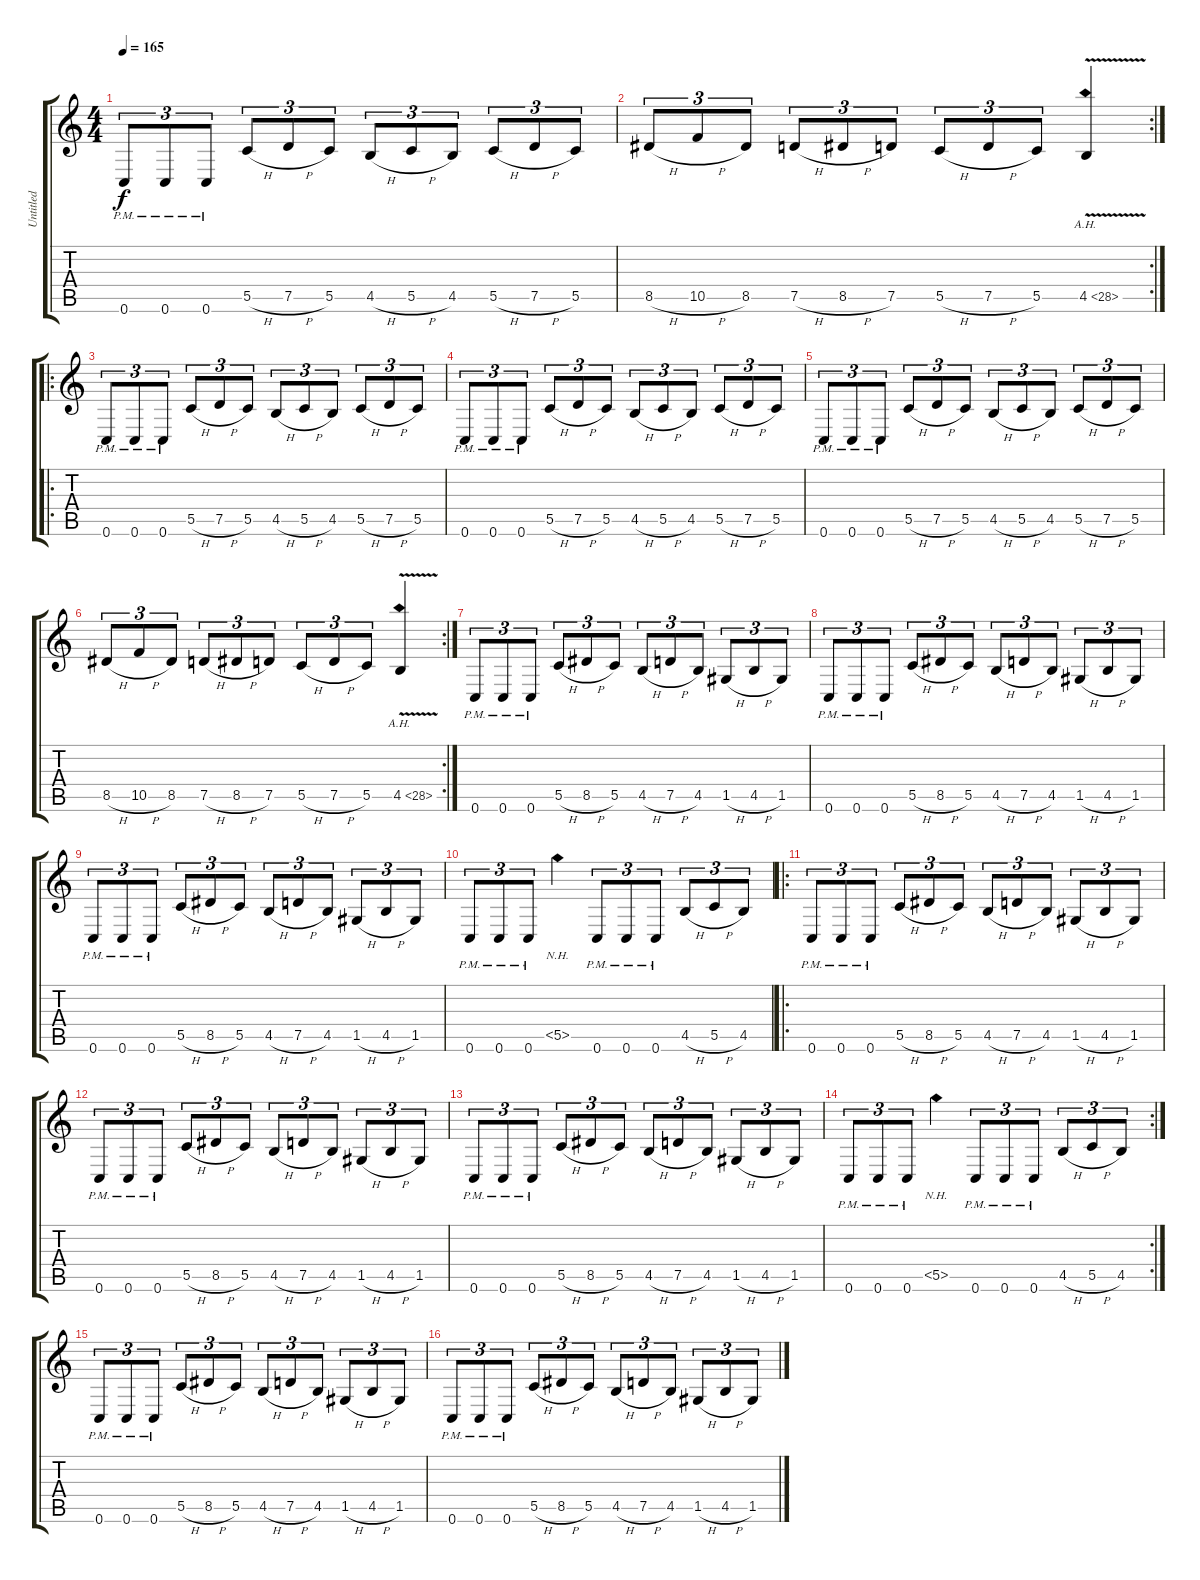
\track ("Untitled" "Untitled") {instrument distortionguitar}
\staff {score tabs}
\tuning (D4 A3 F3 C3 G2 C2) {hide}
\ts (4 4)
\tempo 165
\clef g2
\ks c
0.6{pm}.8{tu (3 2) dy f} 0.6{pm}.8{tu (3 2)} 0.6{pm}.8{tu (3 2)} 5.5{h}.8{tu (3 2)} 7.5{h}.8{tu (3 2)} 5.5.8{tu (3 2)} 4.5{h}.8{tu (3 2)} 5.5{h}.8{tu (3 2)} 4.5.8{tu (3 2)} 5.5{h}.8{tu (3 2)} 7.5{h}.8{tu (3 2)} 5.5.8{tu (3 2)} |
\rc 2
8.5{h}.8{tu (3 2)} 10.5{h}.8{tu (3 2)} 8.5.8{tu (3 2)} 7.5{h}.8{tu (3 2)} 8.5{h}.8{tu (3 2)} 7.5.8{tu (3 2)} 5.5{h}.8{tu (3 2)} 7.5{h}.8{tu (3 2)} 5.5.8{tu (3 2)} 4.5{ah 24 v}.4 |
\ro
0.6{pm}.8{tu (3 2)} 0.6{pm}.8{tu (3 2)} 0.6{pm}.8{tu (3 2)} 5.5{h}.8{tu (3 2)} 7.5{h}.8{tu (3 2)} 5.5.8{tu (3 2)} 4.5{h}.8{tu (3 2)} 5.5{h}.8{tu (3 2)} 4.5.8{tu (3 2)} 5.5{h}.8{tu (3 2)} 7.5{h}.8{tu (3 2)} 5.5.8{tu (3 2)} |
0.6{pm}.8{tu (3 2)} 0.6{pm}.8{tu (3 2)} 0.6{pm}.8{tu (3 2)} 5.5{h}.8{tu (3 2)} 7.5{h}.8{tu (3 2)} 5.5.8{tu (3 2)} 4.5{h}.8{tu (3 2)} 5.5{h}.8{tu (3 2)} 4.5.8{tu (3 2)} 5.5{h}.8{tu (3 2)} 7.5{h}.8{tu (3 2)} 5.5.8{tu (3 2)} |
0.6{pm}.8{tu (3 2)} 0.6{pm}.8{tu (3 2)} 0.6{pm}.8{tu (3 2)} 5.5{h}.8{tu (3 2)} 7.5{h}.8{tu (3 2)} 5.5.8{tu (3 2)} 4.5{h}.8{tu (3 2)} 5.5{h}.8{tu (3 2)} 4.5.8{tu (3 2)} 5.5{h}.8{tu (3 2)} 7.5{h}.8{tu (3 2)} 5.5.8{tu (3 2)} |
\rc 2
8.5{h}.8{tu (3 2)} 10.5{h}.8{tu (3 2)} 8.5.8{tu (3 2)} 7.5{h}.8{tu (3 2)} 8.5{h}.8{tu (3 2)} 7.5.8{tu (3 2)} 5.5{h}.8{tu (3 2)} 7.5{h}.8{tu (3 2)} 5.5.8{tu (3 2)} 4.5{ah 24 v}.4 |
0.6{pm}.8{tu (3 2)} 0.6{pm}.8{tu (3 2)} 0.6{pm}.8{tu (3 2)} 5.5{h}.8{tu (3 2)} 8.5{h}.8{tu (3 2)} 5.5.8{tu (3 2)} 4.5{h}.8{tu (3 2)} 7.5{h}.8{tu (3 2)} 4.5.8{tu (3 2)} 1.5{h}.8{tu (3 2)} 4.5{h}.8{tu (3 2)} 1.5.8{tu (3 2)} |
0.6{pm}.8{tu (3 2)} 0.6{pm}.8{tu (3 2)} 0.6{pm}.8{tu (3 2)} 5.5{h}.8{tu (3 2)} 8.5{h}.8{tu (3 2)} 5.5.8{tu (3 2)} 4.5{h}.8{tu (3 2)} 7.5{h}.8{tu (3 2)} 4.5.8{tu (3 2)} 1.5{h}.8{tu (3 2)} 4.5{h}.8{tu (3 2)} 1.5.8{tu (3 2)} |
0.6{pm}.8{tu (3 2)} 0.6{pm}.8{tu (3 2)} 0.6{pm}.8{tu (3 2)} 5.5{h}.8{tu (3 2)} 8.5{h}.8{tu (3 2)} 5.5.8{tu (3 2)} 4.5{h}.8{tu (3 2)} 7.5{h}.8{tu (3 2)} 4.5.8{tu (3 2)} 1.5{h}.8{tu (3 2)} 4.5{h}.8{tu (3 2)} 1.5.8{tu (3 2)} |
0.6{pm}.8{tu (3 2)} 0.6{pm}.8{tu (3 2)} 0.6{pm}.8{tu (3 2)} 5.5{nh}.4 0.6{pm}.8{tu (3 2)} 0.6{pm}.8{tu (3 2)} 0.6{pm}.8{tu (3 2)} 4.5{h}.8{tu (3 2)} 5.5{h}.8{tu (3 2)} 4.5.8{tu (3 2)} |
\ro
0.6{pm}.8{tu (3 2)} 0.6{pm}.8{tu (3 2)} 0.6{pm}.8{tu (3 2)} 5.5{h}.8{tu (3 2)} 8.5{h}.8{tu (3 2)} 5.5.8{tu (3 2)} 4.5{h}.8{tu (3 2)} 7.5{h}.8{tu (3 2)} 4.5.8{tu (3 2)} 1.5{h}.8{tu (3 2)} 4.5{h}.8{tu (3 2)} 1.5.8{tu (3 2)} |
0.6{pm}.8{tu (3 2)} 0.6{pm}.8{tu (3 2)} 0.6{pm}.8{tu (3 2)} 5.5{h}.8{tu (3 2)} 8.5{h}.8{tu (3 2)} 5.5.8{tu (3 2)} 4.5{h}.8{tu (3 2)} 7.5{h}.8{tu (3 2)} 4.5.8{tu (3 2)} 1.5{h}.8{tu (3 2)} 4.5{h}.8{tu (3 2)} 1.5.8{tu (3 2)} |
0.6{pm}.8{tu (3 2)} 0.6{pm}.8{tu (3 2)} 0.6{pm}.8{tu (3 2)} 5.5{h}.8{tu (3 2)} 8.5{h}.8{tu (3 2)} 5.5.8{tu (3 2)} 4.5{h}.8{tu (3 2)} 7.5{h}.8{tu (3 2)} 4.5.8{tu (3 2)} 1.5{h}.8{tu (3 2)} 4.5{h}.8{tu (3 2)} 1.5.8{tu (3 2)} |
\rc 2
0.6{pm}.8{tu (3 2)} 0.6{pm}.8{tu (3 2)} 0.6{pm}.8{tu (3 2)} 5.5{nh}.4 0.6{pm}.8{tu (3 2)} 0.6{pm}.8{tu (3 2)} 0.6{pm}.8{tu (3 2)} 4.5{h}.8{tu (3 2)} 5.5{h}.8{tu (3 2)} 4.5.8{tu (3 2)} |
0.6{pm}.8{tu (3 2)} 0.6{pm}.8{tu (3 2)} 0.6{pm}.8{tu (3 2)} 5.5{h}.8{tu (3 2)} 8.5{h}.8{tu (3 2)} 5.5.8{tu (3 2)} 4.5{h}.8{tu (3 2)} 7.5{h}.8{tu (3 2)} 4.5.8{tu (3 2)} 1.5{h}.8{tu (3 2)} 4.5{h}.8{tu (3 2)} 1.5.8{tu (3 2)} |
0.6{pm}.8{tu (3 2)} 0.6{pm}.8{tu (3 2)} 0.6{pm}.8{tu (3 2)} 5.5{h}.8{tu (3 2)} 8.5{h}.8{tu (3 2)} 5.5.8{tu (3 2)} 4.5{h}.8{tu (3 2)} 7.5{h}.8{tu (3 2)} 4.5.8{tu (3 2)} 1.5{h}.8{tu (3 2)} 4.5{h}.8{tu (3 2)} 1.5.8{tu (3 2)}
